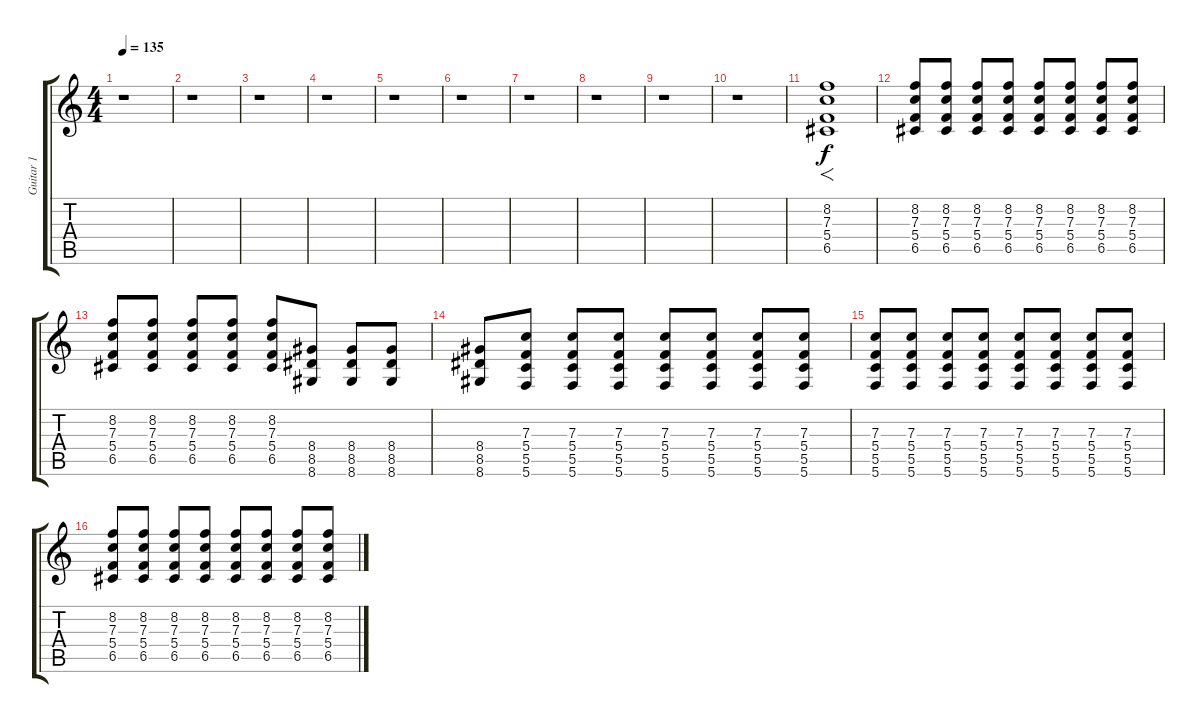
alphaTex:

\track ("Guitar 1" "Guitar 1") {instrument distortionguitar}
\staff {score tabs}
\tuning (D4 A3 F3 C3 G2 C2) {hide}
\ts (4 4)
\tempo 135
\clef g2
\ks c
r.1{dy f instrument distortionguitar} |
r.1 |
r.1 |
r.1 |
r.1 |
r.1 |
r.1 |
r.1 |
r.1 |
r.1 |
(8.2 7.3 5.4 6.5).1{f} |
(8.2 7.3 5.4 6.5).8 (8.2 7.3 5.4 6.5).8 (8.2 7.3 5.4 6.5).8 (8.2 7.3 5.4 6.5).8 (8.2 7.3 5.4 6.5).8 (8.2 7.3 5.4 6.5).8 (8.2 7.3 5.4 6.5).8 (8.2 7.3 5.4 6.5).8 |
(8.2 7.3 5.4 6.5).8 (8.2 7.3 5.4 6.5).8 (8.2 7.3 5.4 6.5).8 (8.2 7.3 5.4 6.5).8 (8.2 7.3 5.4 6.5).8 (8.4 8.5 8.6).8 (8.4 8.5 8.6).8 (8.4 8.5 8.6).8 |
(8.4 8.5 8.6).8 (7.3 5.4 5.5 5.6).8 (7.3 5.4 5.5 5.6).8 (7.3 5.4 5.5 5.6).8 (7.3 5.4 5.5 5.6).8 (7.3 5.4 5.5 5.6).8 (7.3 5.4 5.5 5.6).8 (7.3 5.4 5.5 5.6).8 |
(7.3 5.4 5.5 5.6).8 (7.3 5.4 5.5 5.6).8 (7.3 5.4 5.5 5.6).8 (7.3 5.4 5.5 5.6).8 (7.3 5.4 5.5 5.6).8 (7.3 5.4 5.5 5.6).8 (7.3 5.4 5.5 5.6).8 (7.3 5.4 5.5 5.6).8 |
(8.2 7.3 5.4 6.5).8 (8.2 7.3 5.4 6.5).8 (8.2 7.3 5.4 6.5).8 (8.2 7.3 5.4 6.5).8 (8.2 7.3 5.4 6.5).8 (8.2 7.3 5.4 6.5).8 (8.2 7.3 5.4 6.5).8 (8.2 7.3 5.4 6.5).8
